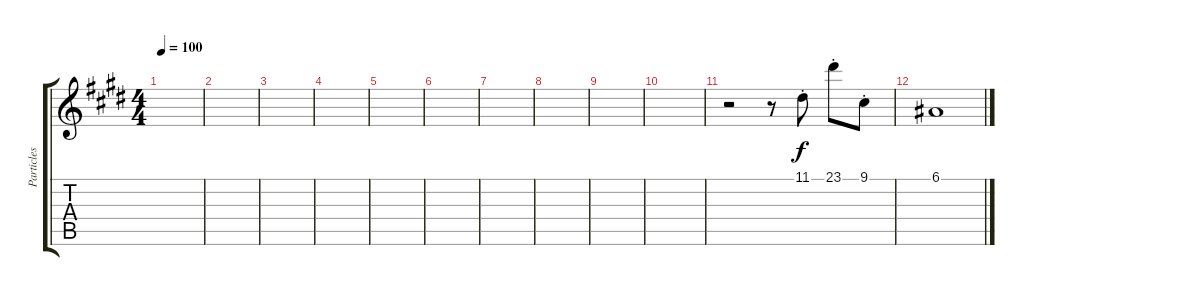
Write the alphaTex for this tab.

\track ("Particles" "Particles") {instrument acousticgrandpiano}
\staff {score tabs}
\tuning (E4 B3 G3 D3 A2 E2) {hide}
\ts (4 4)
\tempo 100
\clef g2
\ks e
|
|
|
|
|
|
|
|
|
|
r.2 r.8 11.1{st}.8 23.1{st}.8 9.1{st}.8 |
6.1.1
